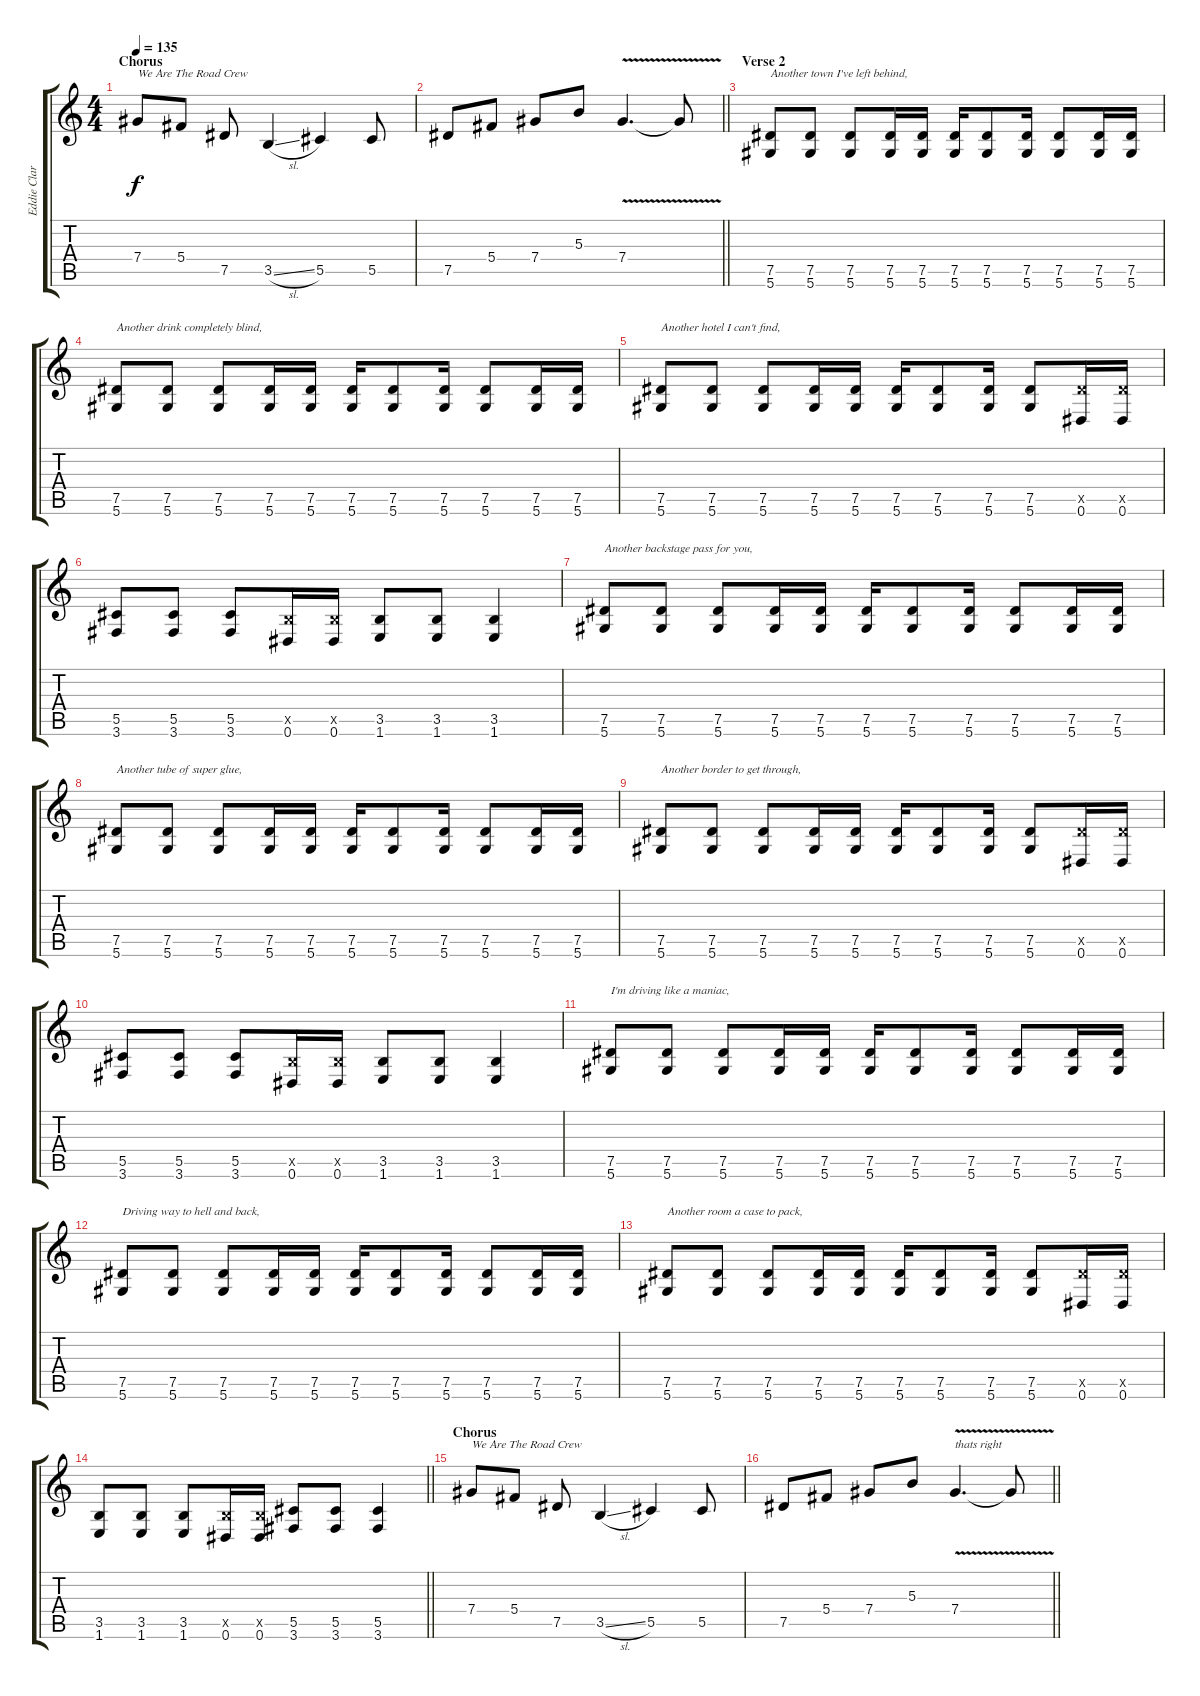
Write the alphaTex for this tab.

\track ("Eddie Clarke" "Eddie Clar") {instrument overdrivenguitar}
\staff {score tabs}
\tuning (Eb4 Bb3 Gb3 Db3 Ab2 Eb2) {hide}
\ts (4 4)
\section ("" "Chorus")
\tempo 135
\clef g2
\ks c
7.4.8{txt "We Are The Road Crew" dy f} 5.4.8 7.5.8 3.5{sl}.4 5.5.4 5.5.8 |
\barLineRight lightlight
7.5.8 5.4.8 7.4.8 5.3.8 7.4{v}.4{d} 7.4{t}.8 |
\section ("" "Verse 2")
(7.5 5.6).8{txt "Another town I've left behind,"} (7.5 5.6).8 (7.5 5.6).8 (7.5 5.6).16 (7.5 5.6).16 (7.5 5.6).16 (7.5 5.6).8 (7.5 5.6).16 (7.5 5.6).8 (7.5 5.6).16 (7.5 5.6).16 |
(7.5 5.6).8{txt "Another drink completely blind,"} (7.5 5.6).8 (7.5 5.6).8 (7.5 5.6).16 (7.5 5.6).16 (7.5 5.6).16 (7.5 5.6).8 (7.5 5.6).16 (7.5 5.6).8 (7.5 5.6).16 (7.5 5.6).16 |
(7.5 5.6).8{txt "Another hotel I can't find,"} (7.5 5.6).8 (7.5 5.6).8 (7.5 5.6).16 (7.5 5.6).16 (7.5 5.6).16 (7.5 5.6).8 (7.5 5.6).16 (7.5 5.6).8 (7.5{x} 0.6).16 (7.5{x} 0.6).16 |
(5.5 3.6).8 (5.5 3.6).8 (5.5 3.6).8 (3.5{x} 0.6).16 (3.5{x} 0.6).16 (3.5 1.6).8 (3.5 1.6).8 (3.5 1.6).4 |
(7.5 5.6).8{txt "Another backstage pass for you,"} (7.5 5.6).8 (7.5 5.6).8 (7.5 5.6).16 (7.5 5.6).16 (7.5 5.6).16 (7.5 5.6).8 (7.5 5.6).16 (7.5 5.6).8 (7.5 5.6).16 (7.5 5.6).16 |
(7.5 5.6).8{txt "Another tube of super glue,"} (7.5 5.6).8 (7.5 5.6).8 (7.5 5.6).16 (7.5 5.6).16 (7.5 5.6).16 (7.5 5.6).8 (7.5 5.6).16 (7.5 5.6).8 (7.5 5.6).16 (7.5 5.6).16 |
(7.5 5.6).8{txt "Another border to get through,"} (7.5 5.6).8 (7.5 5.6).8 (7.5 5.6).16 (7.5 5.6).16 (7.5 5.6).16 (7.5 5.6).8 (7.5 5.6).16 (7.5 5.6).8 (7.5{x} 0.6).16 (7.5{x} 0.6).16 |
(5.5 3.6).8 (5.5 3.6).8 (5.5 3.6).8 (3.5{x} 0.6).16 (3.5{x} 0.6).16 (3.5 1.6).8 (3.5 1.6).8 (3.5 1.6).4 |
(7.5 5.6).8{txt "I'm driving like a maniac,"} (7.5 5.6).8 (7.5 5.6).8 (7.5 5.6).16 (7.5 5.6).16 (7.5 5.6).16 (7.5 5.6).8 (7.5 5.6).16 (7.5 5.6).8 (7.5 5.6).16 (7.5 5.6).16 |
(7.5 5.6).8{txt "Driving way to hell and back,"} (7.5 5.6).8 (7.5 5.6).8 (7.5 5.6).16 (7.5 5.6).16 (7.5 5.6).16 (7.5 5.6).8 (7.5 5.6).16 (7.5 5.6).8 (7.5 5.6).16 (7.5 5.6).16 |
(7.5 5.6).8{txt "Another room a case to pack,"} (7.5 5.6).8 (7.5 5.6).8 (7.5 5.6).16 (7.5 5.6).16 (7.5 5.6).16 (7.5 5.6).8 (7.5 5.6).16 (7.5 5.6).8 (7.5{x} 0.6).16 (7.5{x} 0.6).16 |
\barLineRight lightlight
(3.5 1.6).8 (3.5 1.6).8 (3.5 1.6).8 (3.5{x} 0.6).16 (3.5{x} 0.6).16 (5.5 3.6).8 (5.5 3.6).8 (5.5 3.6).4 |
\section ("" "Chorus")
7.4.8{txt "We Are The Road Crew"} 5.4.8 7.5.8 3.5{sl}.4 5.5.4 5.5.8 |
\barLineRight lightlight
7.5.8 5.4.8 7.4.8 5.3.8 7.4{v}.4{d txt "thats right"} 7.4{t}.8
